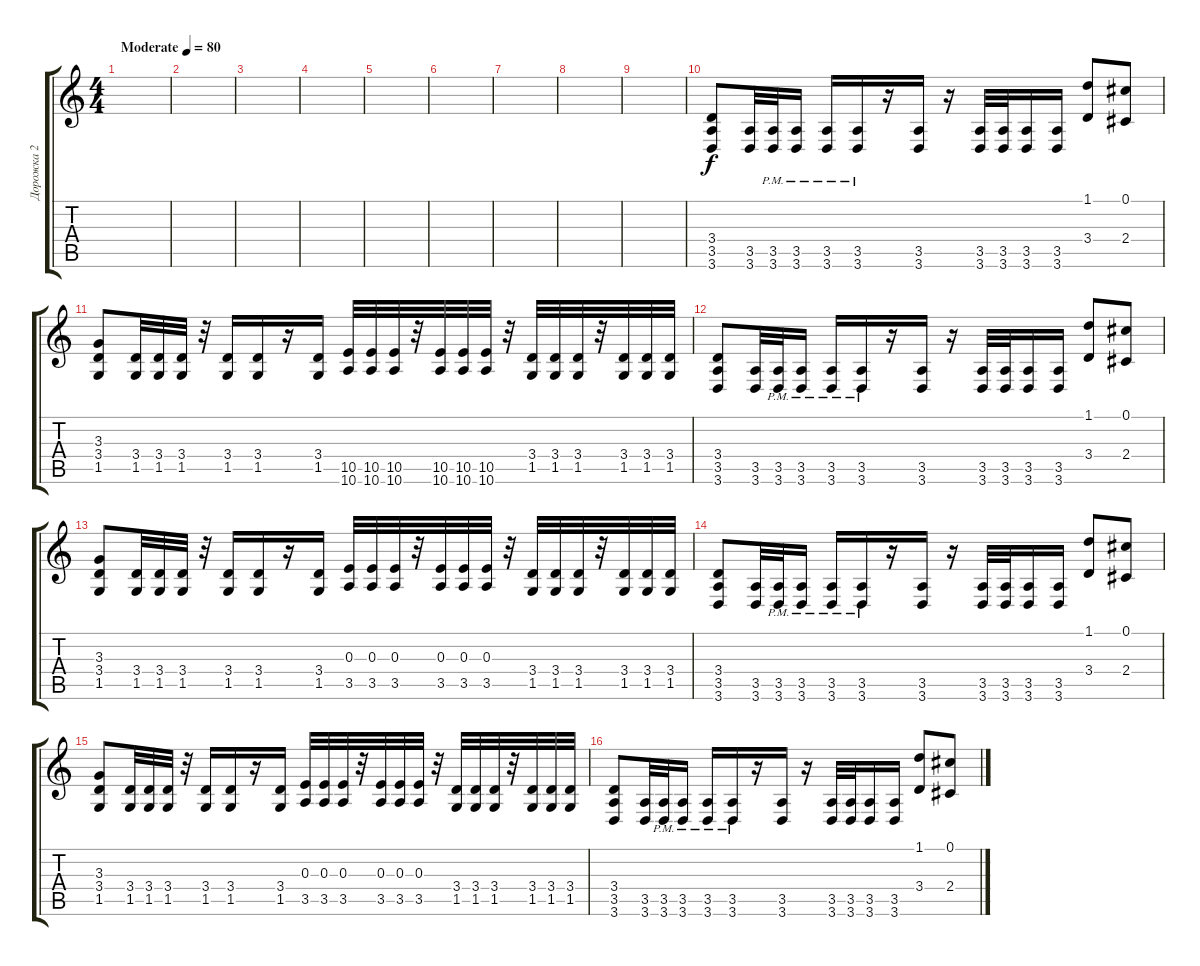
\track ("Дорожка 2" "Дорожка 2") {instrument distortionguitar}
\staff {score tabs}
\tuning (Db4 Ab3 E3 B2 Gb2 B1) {hide}
\ts (4 4)
\tempo (80 "Moderate")
\clef g2
\ks c
|
|
|
|
|
|
|
|
|
(3.4 3.5 3.6).8 (3.5 3.6).32 (3.5 3.6{pm}).32 (3.5 3.6{pm}).16 (3.5 3.6{pm}).16 (3.5 3.6{pm}).16 r.16 (3.5 3.6).16 r.16 (3.5 3.6).32 (3.5 3.6).32 (3.5 3.6).16 (3.5 3.6).16 (1.1 3.4).8 (0.1 2.4).8 |
(3.3 3.4 1.5).8 (3.4 1.5).32 (3.4 1.5).32 (3.4 1.5).32 r.32 (3.4 1.5).16 (3.4 1.5).16 r.16 (3.4 1.5).16 (10.5 10.6).32 (10.5 10.6).32 (10.5 10.6).32 r.32 (10.5 10.6).32 (10.5 10.6).32 (10.5 10.6).32 r.32 (3.4 1.5).32 (3.4 1.5).32 (3.4 1.5).32 r.32 (3.4 1.5).32 (3.4 1.5).32 (3.4 1.5).32 |
(3.4 3.5 3.6).8 (3.5 3.6).32 (3.5 3.6{pm}).32 (3.5 3.6{pm}).16 (3.5 3.6{pm}).16 (3.5 3.6{pm}).16 r.16 (3.5 3.6).16 r.16 (3.5 3.6).32 (3.5 3.6).32 (3.5 3.6).16 (3.5 3.6).16 (1.1 3.4).8 (0.1 2.4).8 |
(3.3 3.4 1.5).8 (3.4 1.5).32 (3.4 1.5).32 (3.4 1.5).32 r.32 (3.4 1.5).16 (3.4 1.5).16 r.16 (3.4 1.5).16 (0.3 3.5).32 (0.3 3.5).32 (0.3 3.5).32 r.32 (0.3 3.5).32 (0.3 3.5).32 (0.3 3.5).32 r.32 (3.4 1.5).32 (3.4 1.5).32 (3.4 1.5).32 r.32 (3.4 1.5).32 (3.4 1.5).32 (3.4 1.5).32 |
(3.4 3.5 3.6).8 (3.5 3.6).32 (3.5{pm} 3.6{pm}).32 (3.5{pm} 3.6{pm}).16 (3.5{pm} 3.6{pm}).16 (3.5{pm} 3.6{pm}).16 r.16 (3.5 3.6).16 r.16 (3.5 3.6).32 (3.5 3.6).32 (3.5 3.6).16 (3.5 3.6).16 (1.1 3.4).8 (0.1 2.4).8 |
(3.3 3.4 1.5).8 (3.4 1.5).32 (3.4 1.5).32 (3.4 1.5).32 r.32 (3.4 1.5).16 (3.4 1.5).16 r.16 (3.4 1.5).16 (0.3 3.5).32 (0.3 3.5).32 (0.3 3.5).32 r.32 (0.3 3.5).32 (0.3 3.5).32 (0.3 3.5).32 r.32 (3.4 1.5).32 (3.4 1.5).32 (3.4 1.5).32 r.32 (3.4 1.5).32 (3.4 1.5).32 (3.4 1.5).32 |
(3.4 3.5 3.6).8 (3.5 3.6).32 (3.5 3.6{pm}).32 (3.5 3.6{pm}).16 (3.5 3.6{pm}).16 (3.5 3.6{pm}).16 r.16 (3.5 3.6).16 r.16 (3.5 3.6).32 (3.5 3.6).32 (3.5 3.6).16 (3.5 3.6).16 (1.1 3.4).8 (0.1 2.4).8
